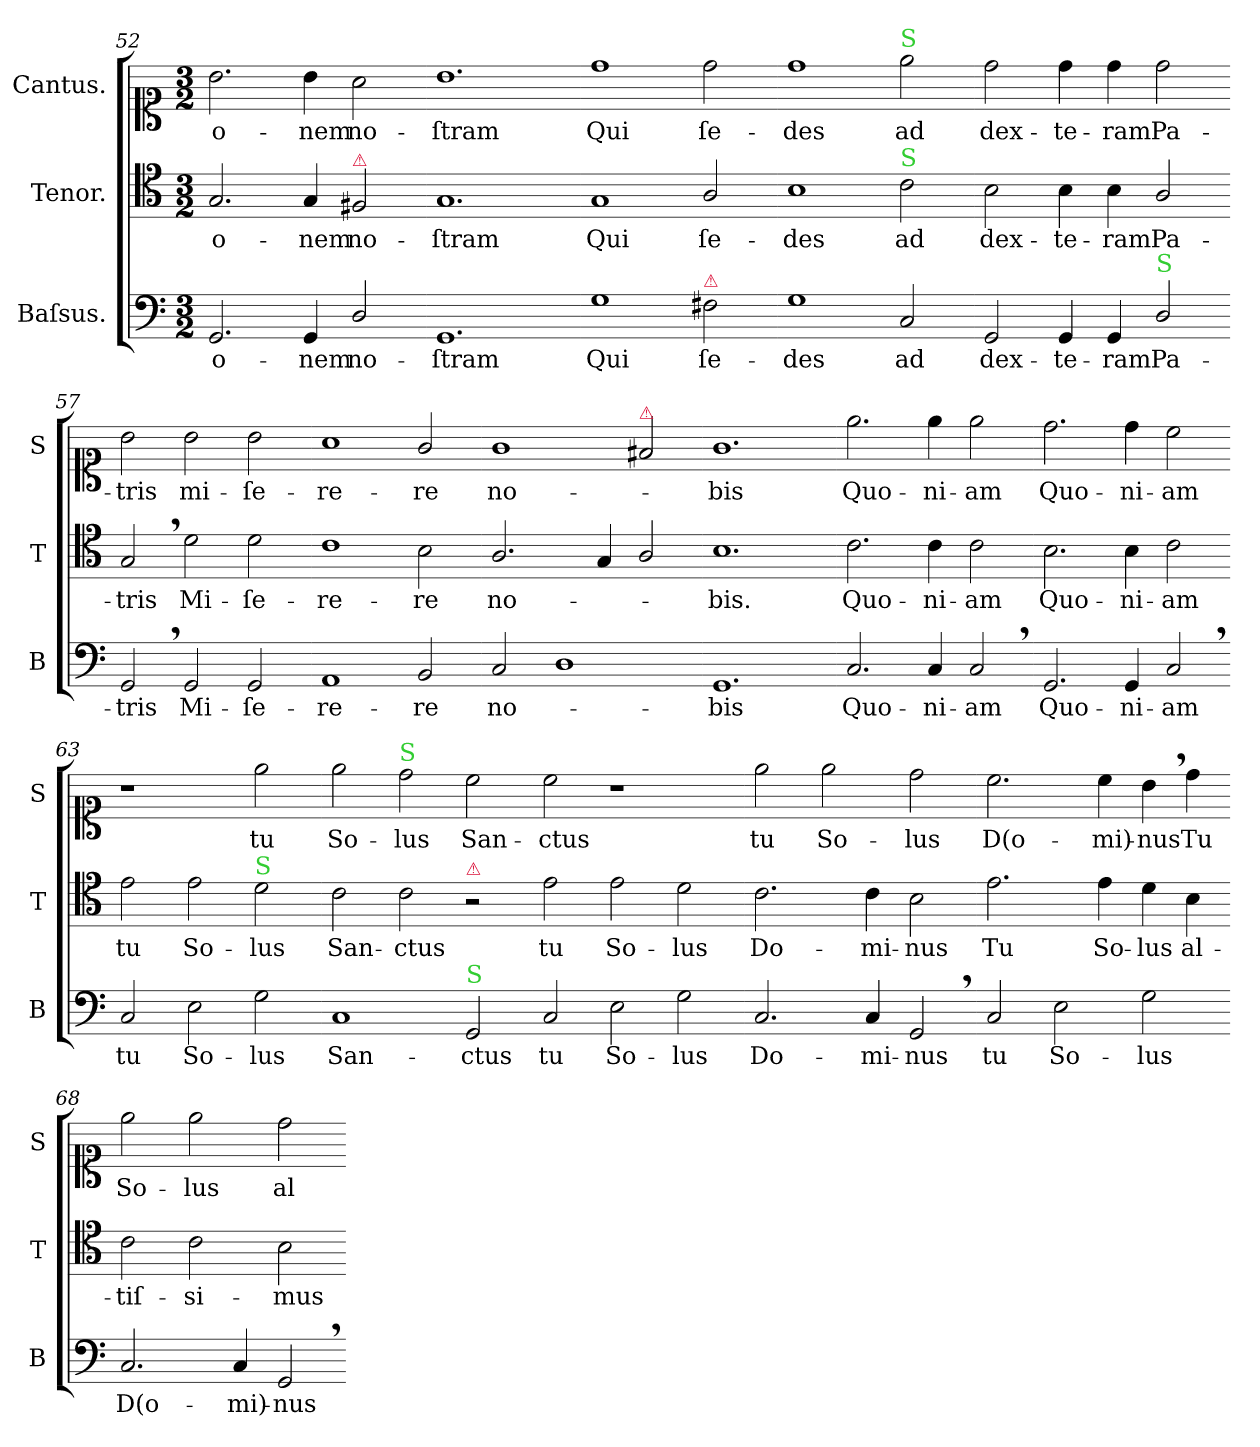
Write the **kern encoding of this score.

**kern	**text	**kern	**text	**kern	**text
*part3	*part3	*part2	*part2	*part1	*part1
*staff3	*staff3	*staff2	*staff2	*staff1	*staff1
*I"Baſsus.	*	*I"Tenor.	*	*I"Cantus.	*
*I'B	*	*I'T	*	*I'S	*
*clefF4	*	*clefC4	*	*clefC1	*
*k[]	*	*k[]	*	*k[]	*
*M3/2	*	*M3/2	*	*M3/2	*
=52	=52	=52	=52	=52	=52
2.GG/	-o-	2.G/	-o-	2.b\	-o-
4GG/	-nem	4G/	-nem	4b\	-nem
!	!	!LO:TX:a:color=crimson:t=⚠	!	!	!
2D/	no-	2F#X/	no-	2a\	no-
=53-	=53-	=53-	=53-	=53-	=53-
1.GG/	-ſtram	1.G/	-ſtram	1.b\	-ſtram
=54-	=54-	=54-	=54-	=54-	=54-
1G\	Qui	1G/	Qui	1dd\	Qui
!LO:TX:a:color=crimson:t=⚠	!	!	!	!	!
2F#X\	ſe-	2A/	ſe-	2dd\	ſe-
=55-	=55-	=55-	=55-	=55-	=55-
1G\	-des	1B\	-des	1dd\	-des
!	!	!	!	!LO:TX:a:color=limegreen:t=S	!
!	!	!LO:TX:a:color=limegreen:t=S	!	!	!
2C/	ad	2c\	ad	2ee\	ad
=56-	=56-	=56-	=56-	=56-	=56-
2GG/	dex-	2B\	dex-	2dd\	dex-
4GG/	-te-	4B\	-te-	4dd\	-te-
4GG/	-ram	4B\	-ram	4dd\	-ram
!LO:TX:a:color=limegreen:t=S	!	!	!	!	!
2D/	Pa-	2A/	Pa-	2dd\	Pa-
=57-	=57-	=57-	=57-	=57-	=57-
2GG,</	-tris	2G,</	-tris	2b\	-tris
2GG/	Mi-	2d\	Mi-	2b\	mi-
2GG/	-ſe-	2d\	-ſe-	2b\	-ſe-
=58-	=58-	=58-	=58-	=58-	=58-
1AA/	-re-	1c\	-re-	1a\	-re-
2BB/	-re	2B\	-re	2g/	-re
=59-	=59-	=59-	=59-	=59-	=59-
2C/	no-	2.A/	no-	1g\	no-
1D\	.	.	.	.	.
.	.	4G/	.	.	.
!	!	!	!	!LO:TX:a:color=crimson:t=⚠	!
.	.	2A/	.	2f#X/	.
=60-	=60-	=60-	=60-	=60-	=60-
1.GG/	-bis	1.B\	-bis.	1.g\	-bis
=61-	=61-	=61-	=61-	=61-	=61-
2.C/	Quo-	2.c\	Quo-	2.ee\	Quo-
4C/	-ni-	4c\	-ni-	4ee\	-ni-
2C,</	-am	2c\	-am	2ee\	-am
=62-	=62-	=62-	=62-	=62-	=62-
!	!LO:LY:i	!	!LO:LY:i	!	!LO:LY:i
2.GG/	Quo-	2.B\	Quo-	2.dd\	Quo-
!	!LO:LY:i	!	!LO:LY:i	!	!LO:LY:i
4GG/	-ni-	4B\	-ni-	4dd\	-ni-
!	!LO:LY:i	!	!LO:LY:i	!	!LO:LY:i
2C,</	-am	2c\	-am	2cc\	-am
=63-	=63-	=63-	=63-	=63-	=63-
2C/	tu	2e\	tu	1r	.
2E\	So-	2e\	So-	.	.
!	!	!LO:TX:a:color=limegreen:t=S	!	!	!
2G\	-lus	2d\	-lus	2ee\	tu
=64-	=64-	=64-	=64-	=64-	=64-
1C/	San-	2c\	San-	2ee\	So-
!	!	!	!	!LO:TX:a:color=limegreen:t=S	!
.	.	2c\	-ctus	2dd\	-lus
!	!	!LO:TX:a:color=crimson:t=⚠	!	!	!
!LO:TX:a:color=limegreen:t=S	!	!	!	!	!
2GG/	-ctus	2r	.	2cc\	San-
=65-	=65-	=65-	=65-	=65-	=65-
2C/	tu	2e\	tu	2cc\	-ctus
2E\	So-	2e\	So-	1r	.
2G\	-lus	2d\	-lus	.	.
=66-	=66-	=66-	=66-	=66-	=66-
2.C/	Do-	2.c\	Do-	2ee\	tu
.	.	.	.	2ee\	So-
4C/	-mi-	4c\	-mi-	.	.
2GG,</	-nus	2B\	-nus	2dd\	-lus
=67-	=67-	=67-	=67-	=67-	=67-
2C/	tu	2.e\	Tu	2.cc\	D(o-
2E\	So-	.	.	.	.
.	.	4e\	So-	4cc\	-mi)-
2G\	-lus	4d\	-lus	4b,<\	-nus
.	.	4B\	al-	4dd\	Tu
=68-	=68-	=68-	=68-	=68-	=68-
2.C/	D(o-	2c\	-tiſ-	2ee\	So-
.	.	2c\	-si-	2ee\	-lus
4C/	-mi)-	.	.	.	.
2GG,</	-nus	2B\	-mus	2dd\	al-
=-	=-	=-	=-	=-	=-
*-	*-	*-	*-	*-	*-
